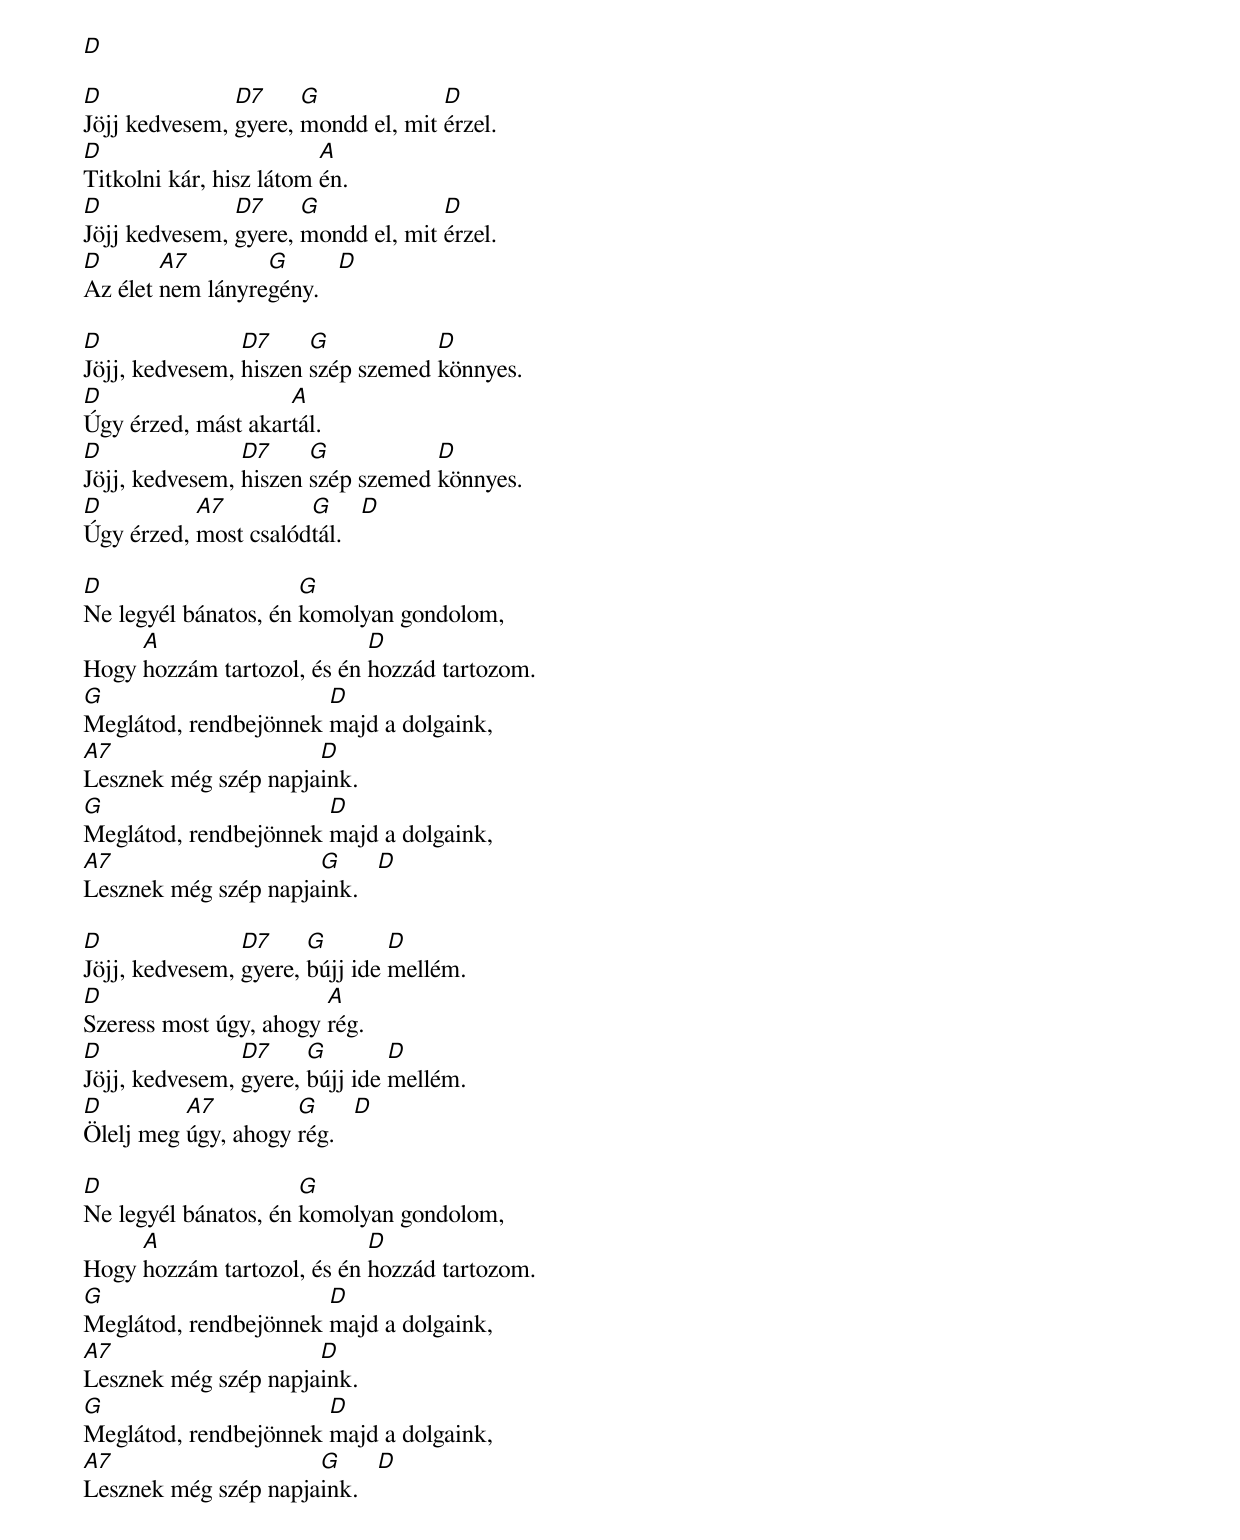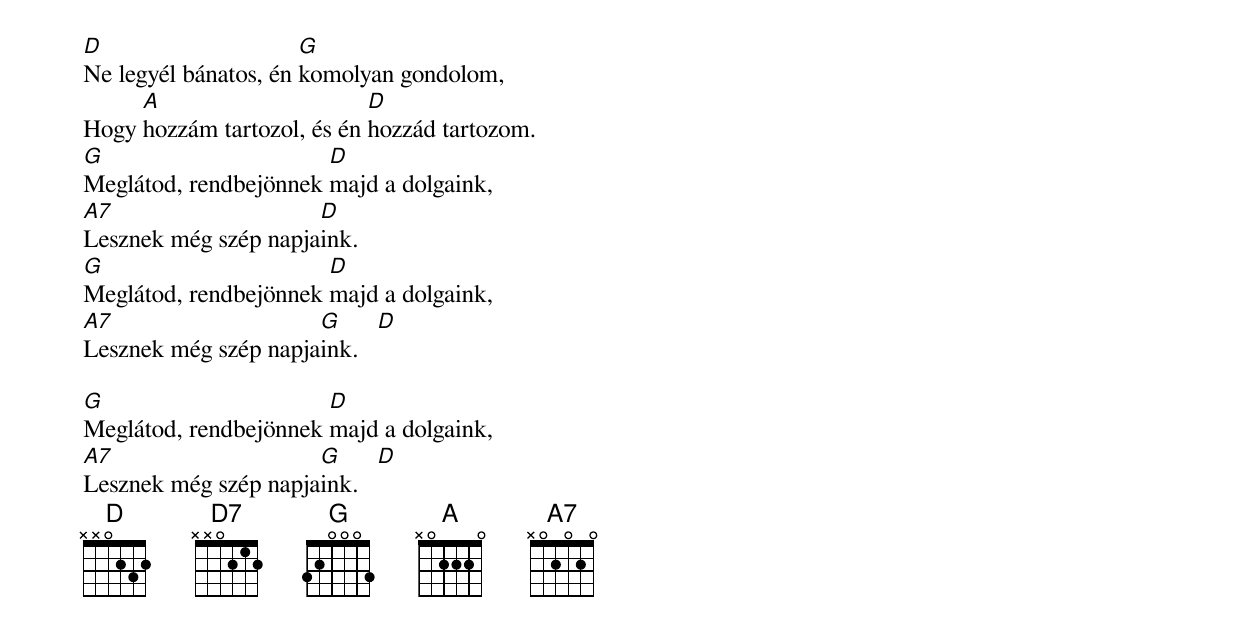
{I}
[D]

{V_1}
[D]Jöjj kedvesem, [D7]gyere, [G]mondd el, mit [D]érzel.
[D]Titkolni kár, hisz látom [A]én.
[D]Jöjj kedvesem, [D7]gyere, [G]mondd el, mit [D]érzel.
[D]Az élet [A7]nem lányre[G]gény.   [D]

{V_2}
[D]Jöjj, kedvesem, [D7]hiszen [G]szép szemed [D]könnyes.
[D]Úgy érzed, mást akar[A]tál.
[D]Jöjj, kedvesem, [D7]hiszen [G]szép szemed [D]könnyes.
[D]Úgy érzed, [A7]most csalód[G]tál.   [D]

{C}
[D]Ne legyél bánatos, én [G]komolyan gondolom,
Hogy [A]hozzám tartozol, és én [D]hozzád tartozom.
[G]Meglátod, rendbejönnek [D]majd a dolgaink,
[A7]Lesznek még szép napja[D]ink.
[G]Meglátod, rendbejönnek [D]majd a dolgaink,
[A7]Lesznek még szép napja[G]ink.   [D]

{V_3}
[D]Jöjj, kedvesem, [D7]gyere, [G]bújj ide [D]mellém.
[D]Szeress most úgy, ahogy [A]rég.
[D]Jöjj, kedvesem, [D7]gyere, [G]bújj ide [D]mellém.
[D]Ölelj meg [A7]úgy, ahogy [G]rég.   [D]

{C}
[D]Ne legyél bánatos, én [G]komolyan gondolom,
Hogy [A]hozzám tartozol, és én [D]hozzád tartozom.
[G]Meglátod, rendbejönnek [D]majd a dolgaink,
[A7]Lesznek még szép napja[D]ink.
[G]Meglátod, rendbejönnek [D]majd a dolgaink,
[A7]Lesznek még szép napja[G]ink.   [D]

{C}
[D]Ne legyél bánatos, én [G]komolyan gondolom,
Hogy [A]hozzám tartozol, és én [D]hozzád tartozom.
[G]Meglátod, rendbejönnek [D]majd a dolgaink,
[A7]Lesznek még szép napja[D]ink.
[G]Meglátod, rendbejönnek [D]majd a dolgaink,
[A7]Lesznek még szép napja[G]ink.   [D]

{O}
[G]Meglátod, rendbejönnek [D]majd a dolgaink,
[A7]Lesznek még szép napja[G]ink.   [D]
